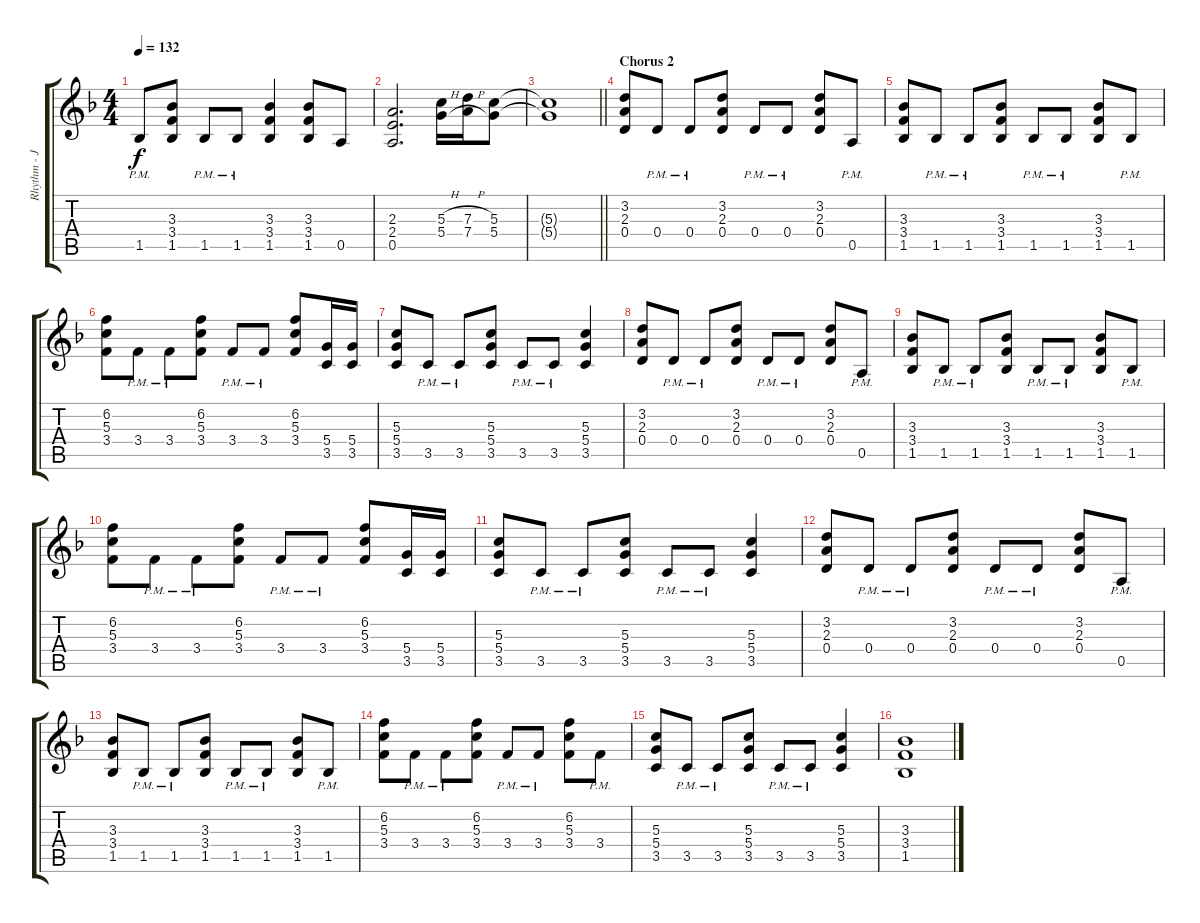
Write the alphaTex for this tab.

\track ("Rhythm - Joey Gioeli" "Rhythm - J") {instrument distortionguitar}
\staff {score tabs}
\tuning (E4 B3 G3 D3 A2 E2) {hide}
\ts (4 4)
\tempo 132
\clef g2
\ks f
1.5{pm}.8{dy f} (3.3 3.4 1.5).8 1.5{pm}.8 1.5{pm}.8 (3.3 3.4 1.5).4 (3.3 3.4 1.5).8 0.5.8 |
(2.3 2.4 0.5).2{d} (5.3{h} 5.4{h}).16 (7.3{h} 7.4{h}).16 (5.3 5.4).8 |
\barLineRight lightlight
(5.3{t} 5.4{t}).1 |
\section ("" "Chorus 2")
(3.2 2.3 0.4).8 0.4{pm}.8 0.4{pm}.8 (3.2 2.3 0.4).8 0.4{pm}.8 0.4{pm}.8 (3.2 2.3 0.4).8 0.5{pm}.8 |
(3.3 3.4 1.5).8 1.5{pm}.8 1.5{pm}.8 (3.3 3.4 1.5).8 1.5{pm}.8 1.5{pm}.8 (3.3 3.4 1.5).8 1.5{pm}.8 |
(6.2 5.3 3.4).8 3.4{pm}.8 3.4{pm}.8 (6.2 5.3 3.4).8 3.4{pm}.8 3.4{pm}.8 (6.2 5.3 3.4).8 (5.4 3.5).16 (5.4 3.5).16 |
(5.3 5.4 3.5).8 3.5{pm}.8 3.5{pm}.8 (5.3 5.4 3.5).8 3.5{pm}.8 3.5{pm}.8 (5.3 5.4 3.5).4 |
(3.2 2.3 0.4).8 0.4{pm}.8 0.4{pm}.8 (3.2 2.3 0.4).8 0.4{pm}.8 0.4{pm}.8 (3.2 2.3 0.4).8 0.5{pm}.8 |
(3.3 3.4 1.5).8 1.5{pm}.8 1.5{pm}.8 (3.3 3.4 1.5).8 1.5{pm}.8 1.5{pm}.8 (3.3 3.4 1.5).8 1.5{pm}.8 |
(6.2 5.3 3.4).8 3.4{pm}.8 3.4{pm}.8 (6.2 5.3 3.4).8 3.4{pm}.8 3.4{pm}.8 (6.2 5.3 3.4).8 (5.4 3.5).16 (5.4 3.5).16 |
(5.3 5.4 3.5).8 3.5{pm}.8 3.5{pm}.8 (5.3 5.4 3.5).8 3.5{pm}.8 3.5{pm}.8 (5.3 5.4 3.5).4 |
(3.2 2.3 0.4).8 0.4{pm}.8 0.4{pm}.8 (3.2 2.3 0.4).8 0.4{pm}.8 0.4{pm}.8 (3.2 2.3 0.4).8 0.5{pm}.8 |
(3.3 3.4 1.5).8 1.5{pm}.8 1.5{pm}.8 (3.3 3.4 1.5).8 1.5{pm}.8 1.5{pm}.8 (3.3 3.4 1.5).8 1.5{pm}.8 |
(6.2 5.3 3.4).8 3.4{pm}.8 3.4{pm}.8 (6.2 5.3 3.4).8 3.4{pm}.8 3.4{pm}.8 (6.2 5.3 3.4).8 3.4{pm}.8 |
(5.3 5.4 3.5).8 3.5{pm}.8 3.5{pm}.8 (5.3 5.4 3.5).8 3.5{pm}.8 3.5{pm}.8 (5.3 5.4 3.5).4 |
(3.3 3.4 1.5).1
